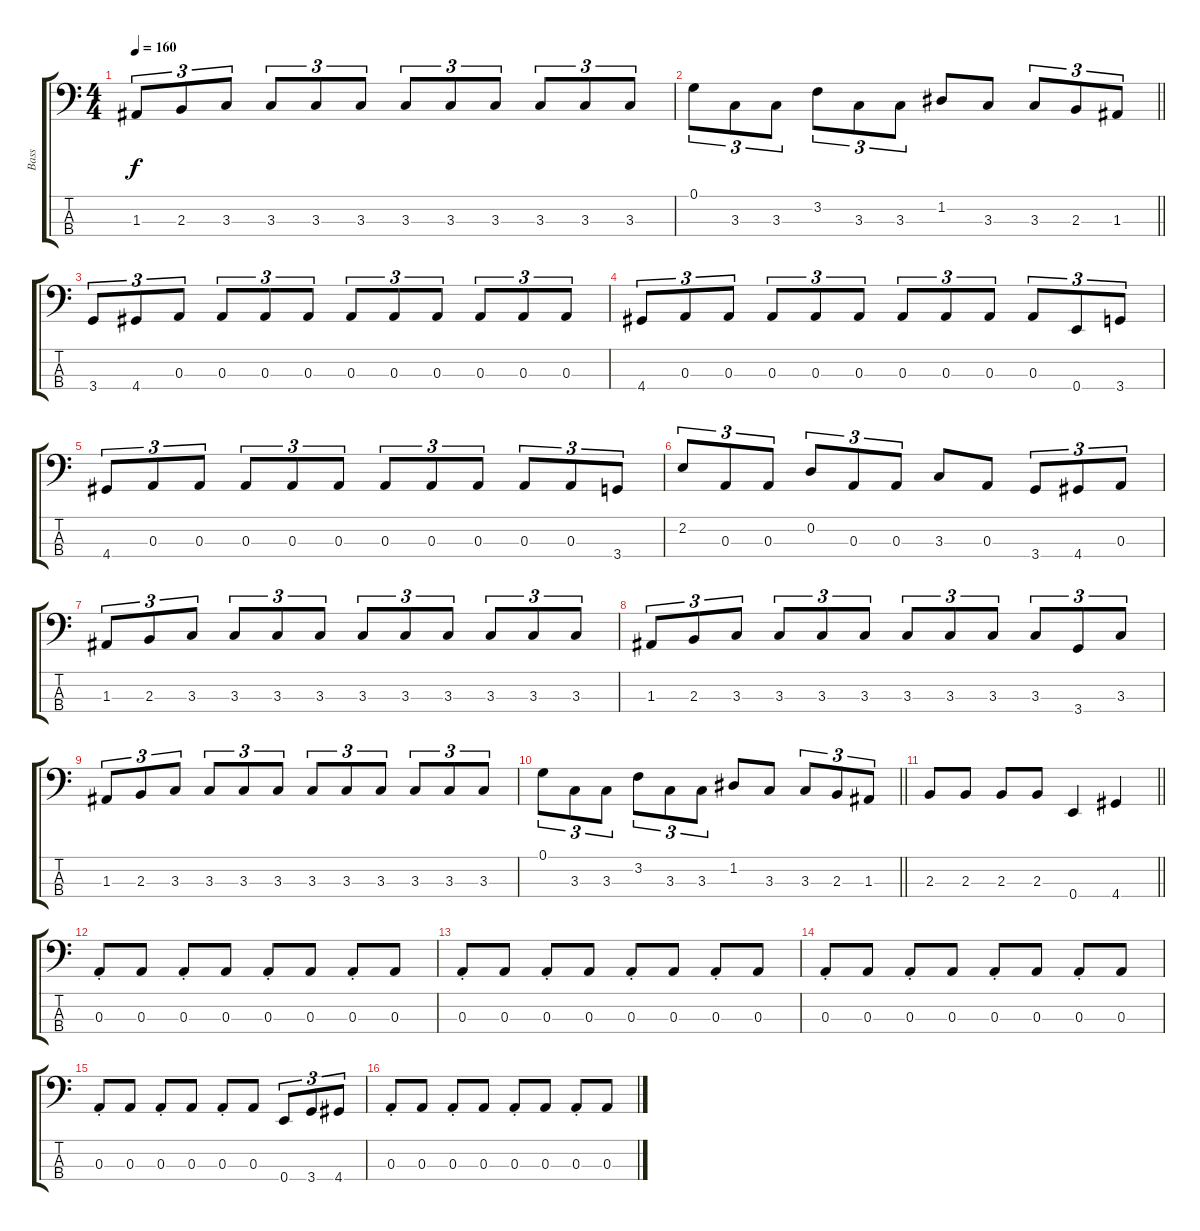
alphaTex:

\track ("Bass" "Bass") {instrument electricbassfinger}
\staff {score tabs}
\tuning (G2 D2 A1 E1) {hide}
\ts (4 4)
\tempo 160
\clef f4
\ks c
1.3.8{tu (3 2) dy f} 2.3.8{tu (3 2)} 3.3.8{tu (3 2)} 3.3.8{tu (3 2)} 3.3.8{tu (3 2)} 3.3.8{tu (3 2)} 3.3.8{tu (3 2)} 3.3.8{tu (3 2)} 3.3.8{tu (3 2)} 3.3.8{tu (3 2)} 3.3.8{tu (3 2)} 3.3.8{tu (3 2)} |
\barLineRight lightlight
0.1.8{tu (3 2)} 3.3.8{tu (3 2)} 3.3.8{tu (3 2)} 3.2.8{tu (3 2)} 3.3.8{tu (3 2)} 3.3.8{tu (3 2)} 1.2.8 3.3.8 3.3.8{tu (3 2)} 2.3.8{tu (3 2)} 1.3.8{tu (3 2)} |
3.4.8{tu (3 2)} 4.4.8{tu (3 2)} 0.3.8{tu (3 2)} 0.3.8{tu (3 2)} 0.3.8{tu (3 2)} 0.3.8{tu (3 2)} 0.3.8{tu (3 2)} 0.3.8{tu (3 2)} 0.3.8{tu (3 2)} 0.3.8{tu (3 2)} 0.3.8{tu (3 2)} 0.3.8{tu (3 2)} |
4.4.8{tu (3 2)} 0.3.8{tu (3 2)} 0.3.8{tu (3 2)} 0.3.8{tu (3 2)} 0.3.8{tu (3 2)} 0.3.8{tu (3 2)} 0.3.8{tu (3 2)} 0.3.8{tu (3 2)} 0.3.8{tu (3 2)} 0.3.8{tu (3 2)} 0.4.8{tu (3 2)} 3.4.8{tu (3 2)} |
4.4.8{tu (3 2)} 0.3.8{tu (3 2)} 0.3.8{tu (3 2)} 0.3.8{tu (3 2)} 0.3.8{tu (3 2)} 0.3.8{tu (3 2)} 0.3.8{tu (3 2)} 0.3.8{tu (3 2)} 0.3.8{tu (3 2)} 0.3.8{tu (3 2)} 0.3.8{tu (3 2)} 3.4.8{tu (3 2)} |
2.2.8{tu (3 2)} 0.3.8{tu (3 2)} 0.3.8{tu (3 2)} 0.2.8{tu (3 2)} 0.3.8{tu (3 2)} 0.3.8{tu (3 2)} 3.3.8 0.3.8 3.4.8{tu (3 2)} 4.4.8{tu (3 2)} 0.3.8{tu (3 2)} |
1.3.8{tu (3 2)} 2.3.8{tu (3 2)} 3.3.8{tu (3 2)} 3.3.8{tu (3 2)} 3.3.8{tu (3 2)} 3.3.8{tu (3 2)} 3.3.8{tu (3 2)} 3.3.8{tu (3 2)} 3.3.8{tu (3 2)} 3.3.8{tu (3 2)} 3.3.8{tu (3 2)} 3.3.8{tu (3 2)} |
1.3.8{tu (3 2)} 2.3.8{tu (3 2)} 3.3.8{tu (3 2)} 3.3.8{tu (3 2)} 3.3.8{tu (3 2)} 3.3.8{tu (3 2)} 3.3.8{tu (3 2)} 3.3.8{tu (3 2)} 3.3.8{tu (3 2)} 3.3.8{tu (3 2)} 3.4.8{tu (3 2)} 3.3.8{tu (3 2)} |
1.3.8{tu (3 2)} 2.3.8{tu (3 2)} 3.3.8{tu (3 2)} 3.3.8{tu (3 2)} 3.3.8{tu (3 2)} 3.3.8{tu (3 2)} 3.3.8{tu (3 2)} 3.3.8{tu (3 2)} 3.3.8{tu (3 2)} 3.3.8{tu (3 2)} 3.3.8{tu (3 2)} 3.3.8{tu (3 2)} |
\barLineRight lightlight
0.1.8{tu (3 2)} 3.3.8{tu (3 2)} 3.3.8{tu (3 2)} 3.2.8{tu (3 2)} 3.3.8{tu (3 2)} 3.3.8{tu (3 2)} 1.2.8 3.3.8 3.3.8{tu (3 2)} 2.3.8{tu (3 2)} 1.3.8{tu (3 2)} |
\barLineRight lightlight
2.3.8 2.3.8 2.3.8 2.3.8 0.4.4 4.4.4 |
0.3{st}.8 0.3.8 0.3{st}.8 0.3.8 0.3{st}.8 0.3.8 0.3{st}.8 0.3.8 |
0.3{st}.8 0.3.8 0.3{st}.8 0.3.8 0.3{st}.8 0.3.8 0.3{st}.8 0.3.8 |
0.3{st}.8 0.3.8 0.3{st}.8 0.3.8 0.3{st}.8 0.3.8 0.3{st}.8 0.3.8 |
0.3{st}.8 0.3.8 0.3{st}.8 0.3.8 0.3{st}.8 0.3.8 0.4.8{tu (3 2)} 3.4.8{tu (3 2)} 4.4.8{tu (3 2)} |
0.3{st}.8 0.3.8 0.3{st}.8 0.3.8 0.3{st}.8 0.3.8 0.3{st}.8 0.3.8
